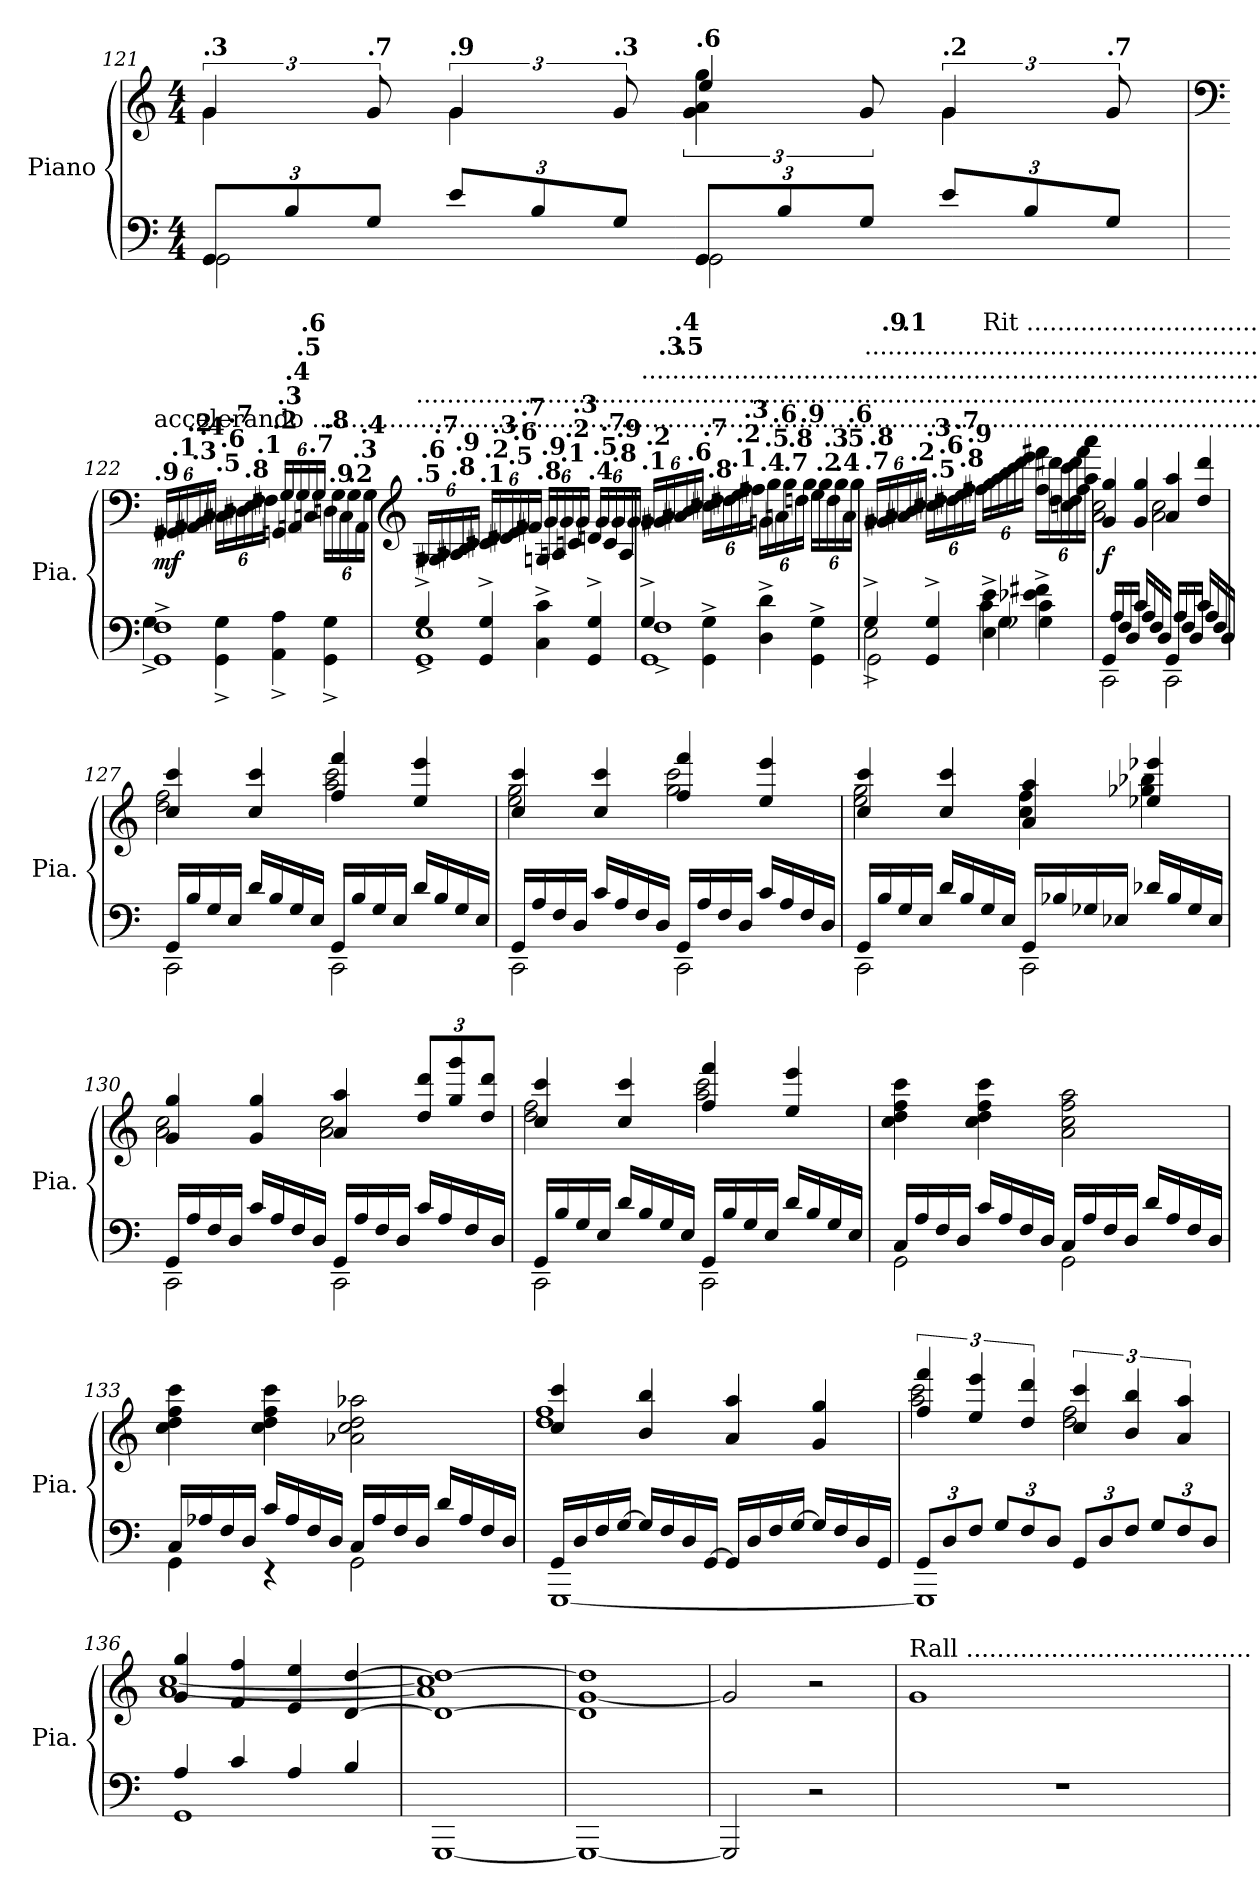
**kern	**kern	**dynam
*part1	*part1	*part1
*staff2	*staff1	*staff1/2
*I"Piano	*	*
*I'Pia.	*	*
!!LO:LB:g=z
*clefF4	*clefG2	*
*k[]	*k[]	*
*M4/4	*M4/4	*
*MM98	*MM98	*
*Xbrackettup	*	*
=121	=121	=121
*^	*^	*
!	!	!LO:TX:a:B:t=.3	!	!
12GG/L	2GG\	6g/	4g\	.
12B/	.	.	.	.
*	*	*MM98	*	*
!	!	!LO:TX:a:B:t=.7	!	!
12G/J	.	12g/	.	.
*	*	*MM98	*	*
!	!	!LO:TX:a:B:t=.9	!	!
12e/L	.	6g/	4g\	.
12B/	.	.	.	.
*	*	*MM99	*	*
!	!	!LO:TX:a:B:t=.3	!	!
12G/J	.	12g/	.	.
*	*	*MM99	*	*
!	!	!LO:TX:a:B:t=.6	!	!
12GG/L	2GG\	6g\ 6a\ 6gg\	4ee/	.
12B/	.	.	.	.
*	*	*MM100	*	*
12G/J	.	12g/	.	.
*	*	*MM100	*	*
!	!	!LO:TX:a:B:t=.2	!	!
12e/L	.	6g/	4g\	.
12B/	.	.	.	.
*	*	*MM100	*	*
!	!	!LO:TX:a:B:t=.7	!	!
12G/J	.	12g/	.	.
*	*	*v	*v	*
!!LO:LB:g=z
=122	=122	=122	=122
*	*	*clefF4	*
*	*	*Xbrackettup	*
*	*	*MM100	*
!	!	!LO:TX:a:B:t=.9	!
!	!	!LO:TX:a:t=accelerando  ..................................................................................................................................................................................	!
!	!	!	!LO:DY:b
1GG^ 1F^	4G^\	24GG/LL	mf
*	*	*MM101	*
.	.	24GG#X/	.
*	*	*MM101	*
!	!	!LO:TX:a:B:t=.1	!
.	.	24AA/	.
*	*	*MM101	*
!	!	!LO:TX:a:B:t=.2	!
.	.	24AA#X/	.
*	*	*MM101	*
!	!	!LO:TX:a:B:t=.3	!
.	.	24BB/	.
*	*	*MM101	*
!	!	!LO:TX:a:B:t=.4	!
.	.	24C/JJ	.
*	*	*MM101	*
!	!	!LO:TX:a:B:t=.5	!
.	4GG\^ 4G\^	24C#X\LL	.
*	*	*MM101	*
!	!	!LO:TX:a:B:t=.6	!
.	.	24D\	.
*	*	*MM101	*
!	!	!LO:TX:a:B:t=.7	!
.	.	24D#X\	.
*	*	*MM101	*
!	!	!LO:TX:a:B:t=.8	!
.	.	24E\	.
*	*	*MM102	*
.	.	24F\	.
*	*	*MM102	*
!	!	!LO:TX:a:B:t=.1	!
.	.	24F#X\JJ	.
*	*	*MM102	*
!	!	!LO:TX:a:B:t=.2	!
.	4AA\^ 4A\^	24GGn/LL	.
*	*	*MM102	*
!	!	!LO:TX:a:B:t=.3	!
.	.	24G/	.
*	*	*MM102	*
!	!	!LO:TX:a:B:t=.4	!
.	.	24AAn/	.
*	*	*MM102	*
!	!	!LO:TX:a:B:t=.5	!
.	.	24G/	.
*	*	*MM102	*
!	!	!LO:TX:a:B:t=.6	!
.	.	24Cn/	.
*	*	*MM102	*
!	!	!LO:TX:a:B:t=.7	!
.	.	24G/JJ	.
*	*	*MM102	*
!	!	!LO:TX:a:B:t=.8	!
.	4GG\^ 4G\^	24Dn\LL	.
*	*	*MM102	*
!	!	!LO:TX:a:B:t=.9	!
.	.	24G\	.
*	*	*MM103	*
.	.	24C\	.
*	*	*MM103	*
!	!	!LO:TX:a:B:t=.2	!
.	.	24G\	.
*	*	*MM103	*
!	!	!LO:TX:a:B:t=.3	!
.	.	24AA\	.
*	*	*MM103	*
!	!	!LO:TX:a:B:t=.4	!
.	.	24G\JJ	.
*v	*v	*	*
!!LO:LB:g=z
=123	=123	=123
*	*clefG2	*
*	*MM103	*
*^	*	*
*	*^	*	*
!	!	!	!LO:TX:a:B:t=.5	!
!	!	!	!LO:TX:a:t=.......................................................................................................................................................................................................	!
4G^/	1E^	1GG	24G/LL	.
*	*	*	*MM103	*
!	!	!	!LO:TX:a:B:t=.6	!
.	.	.	24G#X/	.
*	*	*	*MM103	*
!	!	!	!LO:TX:a:B:t=.7	!
.	.	.	24A/	.
*	*	*	*MM103	*
!	!	!	!LO:TX:a:B:t=.8	!
.	.	.	24A#X/	.
*	*	*	*MM103	*
!	!	!	!LO:TX:a:B:t=.9	!
.	.	.	24B/	.
*	*	*	*MM104	*
.	.	.	24c/JJ	.
*	*	*	*MM104	*
!	!	!	!LO:TX:a:B:t=.1	!
4GG/^ 4G/^	.	.	24c#X/LL	.
*	*	*	*MM104	*
!	!	!	!LO:TX:a:B:t=.2	!
.	.	.	24d/	.
*	*	*	*MM104	*
!	!	!	!LO:TX:a:B:t=.3	!
.	.	.	24d#X/	.
*	*	*	*MM104	*
!	!	!	!LO:TX:a:B:t=.5	!
.	.	.	24e/	.
*	*	*	*MM104	*
!	!	!	!LO:TX:a:B:t=.6	!
.	.	.	24f/	.
*	*	*	*MM104	*
!	!	!	!LO:TX:a:B:t=.7	!
.	.	.	24f#X/JJ	.
*	*	*	*MM104	*
!	!	!	!LO:TX:a:B:t=.8	!
4C\^ 4c\^	.	.	24Gn/LL	.
*	*	*	*MM104	*
!	!	!	!LO:TX:a:B:t=.9	!
.	.	.	24g/	.
*	*	*	*MM105	*
.	.	.	24An/	.
*	*	*	*MM105	*
!	!	!	!LO:TX:a:B:t=.1	!
.	.	.	24g/	.
*	*	*	*MM105	*
!	!	!	!LO:TX:a:B:t=.2	!
.	.	.	24cn/	.
*	*	*	*MM105	*
!	!	!	!LO:TX:a:B:t=.3	!
.	.	.	24g/JJ	.
*	*	*	*MM105	*
!	!	!	!LO:TX:a:B:t=.4	!
4GG/^ 4G/^	.	.	24dn/LL	.
*	*	*	*MM105	*
!	!	!	!LO:TX:a:B:t=.5	!
.	.	.	24g/	.
*	*	*	*MM105	*
!	!	!	!LO:TX:a:B:t=.7	!
.	.	.	24c/	.
*	*	*	*MM105	*
!	!	!	!LO:TX:a:B:t=.8	!
.	.	.	24g/	.
*	*	*	*MM105	*
!	!	!	!LO:TX:a:B:t=.9	!
.	.	.	24A/	.
*	*	*	*MM106	*
.	.	.	24g/JJ	.
!!LO:LB:g=z
=124	=124	=124	=124	=124
*	*	*	*MM106	*
!	!	!	!LO:TX:a:B:t=.1	!
!	!	!	!LO:TX:a:t=...........................................................................................................................................................................................................	!
4G^/	1F^	1GG	24g/LL	.
*	*	*	*MM106	*
!	!	!	!LO:TX:a:B:t=.2	!
.	.	.	24g#X/	.
*	*	*	*MM106	*
!	!	!	!LO:TX:a:B:t=.3	!
.	.	.	24a/	.
*	*	*	*MM106	*
!	!	!	!LO:TX:a:B:t=.4	!
.	.	.	24a#X/	.
*	*	*	*MM106	*
!	!	!	!LO:TX:a:B:t=.5	!
.	.	.	24b/	.
*	*	*	*MM106	*
!	!	!	!LO:TX:a:B:t=.6	!
.	.	.	24cc/JJ	.
*	*	*	*MM106	*
!	!	!	!LO:TX:a:B:t=.7	!
4GG\^ 4G\^	.	.	24cc#X\LL	.
*	*	*	*MM106	*
!	!	!	!LO:TX:a:B:t=.8	!
.	.	.	24dd\	.
*	*	*	*MM107	*
.	.	.	24dd#X\	.
*	*	*	*MM107	*
!	!	!	!LO:TX:a:B:t=.1	!
.	.	.	24ee\	.
*	*	*	*MM107	*
!	!	!	!LO:TX:a:B:t=.2	!
.	.	.	24ff\	.
*	*	*	*MM107	*
!	!	!	!LO:TX:a:B:t=.3	!
.	.	.	24ff#X\JJ	.
*	*	*	*MM107	*
!	!	!	!LO:TX:a:B:t=.4	!
4D\^ 4d\^	.	.	24gn\LL	.
*	*	*	*MM107	*
!	!	!	!LO:TX:a:B:t=.5	!
.	.	.	24gg\	.
*	*	*	*MM107	*
!	!	!	!LO:TX:a:B:t=.6	!
.	.	.	24an\	.
*	*	*	*MM107	*
!	!	!	!LO:TX:a:B:t=.7	!
.	.	.	24gg\	.
*	*	*	*MM107	*
!	!	!	!LO:TX:a:B:t=.8	!
.	.	.	24ddn\	.
*	*	*	*MM107	*
!	!	!	!LO:TX:a:B:t=.9	!
.	.	.	24gg\JJ	.
*	*	*	*MM108	*
4GG\^ 4G\^	.	.	24ee\LL	.
*	*	*	*MM108	*
!	!	!	!LO:TX:a:B:t=.2	!
.	.	.	24gg\	.
*	*	*	*MM108	*
!	!	!	!LO:TX:a:B:t=.3	!
.	.	.	24dd\	.
*	*	*	*MM108	*
!	!	!	!LO:TX:a:B:t=.4	!
.	.	.	24gg\	.
*	*	*	*MM108	*
!	!	!	!LO:TX:a:B:t=.5	!
.	.	.	24a\	.
*	*	*	*MM108	*
!	!	!	!LO:TX:a:B:t=.6	!
.	.	.	24gg\JJ	.
!!LO:PB:g=z
=125	=125	=125	=125	=125
*	*	*	*MM108	*
!	!	!	!LO:TX:a:B:t=.7	!
!	!	!	!LO:TX:a:t=.............................................................................................................................	!
4G^/	2E^\	2GG\	24g/LL	.
*	*	*	*MM108	*
!	!	!	!LO:TX:a:B:t=.8	!
.	.	.	24g#X/	.
*	*	*	*MM108	*
!	!	!	!LO:TX:a:B:t=.9	!
.	.	.	24a/	.
*	*	*	*MM109	*
.	.	.	24a#X/	.
*	*	*	*MM109	*
!	!	!	!LO:TX:a:B:t=.1	!
.	.	.	24b/	.
*	*	*	*MM109	*
!	!	!	!LO:TX:a:B:t=.2	!
.	.	.	24cc/JJ	.
*	*	*	*MM109	*
!	!	!	!LO:TX:a:B:t=.3	!
4GG/^ 4G/^	.	.	24cc#X\LL	.
*	*	*	*MM109	*
!	!	!	!LO:TX:a:B:t=.5	!
.	.	.	24dd\	.
*	*	*	*MM109	*
!	!	!	!LO:TX:a:B:t=.6	!
.	.	.	24dd#X\	.
*	*	*	*MM109	*
!	!	!	!LO:TX:a:B:t=.7	!
.	.	.	24ee\	.
*	*	*	*MM109	*
!	!	!	!LO:TX:a:B:t=.8	!
.	.	.	24ff\	.
*	*	*	*MM109	*
!	!	!	!LO:TX:a:B:t=.9	!
.	.	.	24ff#X\JJ	.
*	*	*	*MM110	*
!	!	!	!LO:TX:a:t=Rit ..........................................................................................	!
4E\^ 4e\^	4c\	4G\	24gg\LL	.
*	*	*	*MM105	*
.	.	.	24aa\	.
*	*	*	*MM100	*
.	.	.	24bb\	.
*	*	*	*MM95	*
.	.	.	24ccc\	.
*	*	*	*MM90	*
.	.	.	24ddd\	.
*	*	*	*MM85	*
.	.	.	24eee\JJ	.
*	*	*	*MM80	*
4e-X\^ 4f#X\^	4c\	4G-X\	24ff#\ 24fff#X\LL	.
*	*	*	*MM75	*
.	.	.	24dd#\ 24ddd#X\	.
*	*	*	*MM70	*
.	.	.	24ccn\ 24ccc\	.
*	*	*	*MM65	*
.	.	.	24dd#\ 24ddd#\	.
*	*	*	*MM60	*
.	.	.	24ff#\ 24fff#\	.
*	*	*	*MM55	*
.	.	.	24aa\ 24aaa\JJ	.
*v	*v	*v	*	*
!!LO:LB:g=z
=126	=126	=126
*	*MM110	*
*^	*^	*
!	!	!	!	!LO:DY:b
16GG/LL	2CC\	4g/ 4gg/	2a\ 2cc\	f
16A/	.	.	.	.
16F/	.	.	.	.
16D/JJ	.	.	.	.
16c/LL	.	4g/ 4gg/	.	.
16A/	.	.	.	.
16F/	.	.	.	.
16D/JJ	.	.	.	.
16GG/LL	2CC\	4a/ 4aa/	2a\ 2cc\	.
16A/	.	.	.	.
16F/	.	.	.	.
16D/JJ	.	.	.	.
16c/LL	.	4dd/ 4ddd/	.	.
16A/	.	.	.	.
16F/	.	.	.	.
16D/JJ	.	.	.	.
=127	=127	=127	=127	=127
16GG/LL	2CC\	4cc/ 4ccc/	2dd\ 2ff\	.
16B/	.	.	.	.
16G/	.	.	.	.
16E/JJ	.	.	.	.
16d/LL	.	4cc/ 4ccc/	.	.
16B/	.	.	.	.
16G/	.	.	.	.
16E/JJ	.	.	.	.
16GG/LL	2CC\	4ff/ 4fff/	2aa\ 2ccc\	.
16B/	.	.	.	.
16G/	.	.	.	.
16E/JJ	.	.	.	.
16d/LL	.	4ee/ 4eee/	.	.
16B/	.	.	.	.
16G/	.	.	.	.
16E/JJ	.	.	.	.
!!LO:LB:g=z	!!
=128	=128	=128	=128	=128
16GG/LL	2CC\	4cc/ 4ccc/	2ee\ 2gg\	.
16A/	.	.	.	.
16F/	.	.	.	.
16D/JJ	.	.	.	.
16c/LL	.	4cc/ 4ccc/	.	.
16A/	.	.	.	.
16F/	.	.	.	.
16D/JJ	.	.	.	.
16GG/LL	2CC\	4ff/ 4fff/	2gg\ 2ccc\	.
16A/	.	.	.	.
16F/	.	.	.	.
16D/JJ	.	.	.	.
16c/LL	.	4ee/ 4eee/	.	.
16A/	.	.	.	.
16F/	.	.	.	.
16D/JJ	.	.	.	.
=129	=129	=129	=129	=129
16GG/LL	2CC\	4cc/ 4ccc/	2ee\ 2gg\	.
16B/	.	.	.	.
16G/	.	.	.	.
16E/JJ	.	.	.	.
16d/LL	.	4cc/ 4ccc/	.	.
16B/	.	.	.	.
16G/	.	.	.	.
16E/JJ	.	.	.	.
16GG/LL	2CC\	4a/ 4aa/	4cc\ 4ff\	.
16B-X/	.	.	.	.
16G-X/	.	.	.	.
16E-X/JJ	.	.	.	.
16d-X/LL	.	4ee-X/ 4eee-X/	4gg-X\ 4bb-X\	.
16B-/	.	.	.	.
16G-/	.	.	.	.
16E-/JJ	.	.	.	.
!!LO:LB:g=z	!!
=130	=130	=130	=130	=130
16GG/LL	2CC\	4g/ 4gg/	2a\ 2cc\	.
16A/	.	.	.	.
16F/	.	.	.	.
16D/JJ	.	.	.	.
16c/LL	.	4g/ 4gg/	.	.
16A/	.	.	.	.
16F/	.	.	.	.
16D/JJ	.	.	.	.
16GG/LL	2CC\	4a/ 4aa/	2a\ 2cc\	.
16A/	.	.	.	.
16F/	.	.	.	.
16D/JJ	.	.	.	.
16c/LL	.	12dd/ 12ddd/L	.	.
16A/	.	.	.	.
.	.	12gg/ 12ggg/	.	.
16F/	.	.	.	.
.	.	12dd/ 12ddd/J	.	.
16D/JJ	.	.	.	.
=131	=131	=131	=131	=131
16GG/LL	2CC\	4cc/ 4ccc/	2dd\ 2ff\	.
16B/	.	.	.	.
16G/	.	.	.	.
16E/JJ	.	.	.	.
16d/LL	.	4cc/ 4ccc/	.	.
16B/	.	.	.	.
16G/	.	.	.	.
16E/JJ	.	.	.	.
16GG/LL	2CC\	4ff/ 4fff/	2aa\ 2ccc\	.
16B/	.	.	.	.
16G/	.	.	.	.
16E/JJ	.	.	.	.
16d/LL	.	4ee/ 4eee/	.	.
16B/	.	.	.	.
16G/	.	.	.	.
16E/JJ	.	.	.	.
*	*	*v	*v	*
!!LO:LB:g=z
=132	=132	=132	=132
16C/LL	2GG\	4cc\ 4dd\ 4ff\ 4ccc\	.
16A/	.	.	.
16F/	.	.	.
16D/JJ	.	.	.
16c/LL	.	4cc\ 4dd\ 4ff\ 4ccc\	.
16A/	.	.	.
16F/	.	.	.
16D/JJ	.	.	.
16C/LL	2GG\	2a\ 2cc\ 2ff\ 2aa\	.
16A/	.	.	.
16F/	.	.	.
16D/JJ	.	.	.
16d/LL	.	.	.
16A/	.	.	.
16F/	.	.	.
16D/JJ	.	.	.
=133	=133	=133	=133
16C/LL	4GG\	4cc\ 4dd\ 4ff\ 4ccc\	.
16A-X/	.	.	.
16F/	.	.	.
16D/JJ	.	.	.
16c/LL	4r	4cc\ 4dd\ 4ff\ 4ccc\	.
16A-/	.	.	.
16F/	.	.	.
16D/JJ	.	.	.
16C/LL	2GG\	2a-X\ 2cc\ 2dd\ 2aa-X\	.
16A-/	.	.	.
16F/	.	.	.
16D/JJ	.	.	.
16d/LL	.	.	.
16A-/	.	.	.
16F/	.	.	.
16D/JJ	.	.	.
!!LO:LB:g=z
=134	=134	=134	=134
*	*	*^	*
16GG/LL	[1GGG	4cc/ 4ccc/	1dd 1ff	.
16D/	.	.	.	.
16F/	.	.	.	.
[16G/JJ	.	.	.	.
16G/LL]	.	4b/ 4bb/	.	.
16F/	.	.	.	.
16D/	.	.	.	.
[16GG/JJ	.	.	.	.
16GG/LL]	.	4a/ 4aa/	.	.
16D/	.	.	.	.
16F/	.	.	.	.
[16G/JJ	.	.	.	.
16G/LL]	.	4g/ 4gg/	.	.
16F/	.	.	.	.
16D/	.	.	.	.
16GG/JJ	.	.	.	.
=135	=135	=135	=135	=135
*	*	*brackettup	*	*
12GG/L	1GGG]	6ff/ 6fff/	2aa\ 2ccc\	.
12D/	.	.	.	.
12F/J	.	6ee/ 6eee/	.	.
12G/L	.	.	.	.
12F/	.	6dd/ 6ddd/	.	.
12D/J	.	.	.	.
12GG/L	.	6cc/ 6ccc/	2dd\ 2ff\	.
12D/	.	.	.	.
12F/J	.	6b/ 6bb/	.	.
12G/L	.	.	.	.
12F/	.	6a/ 6aa/	.	.
12D/J	.	.	.	.
=136	=136	=136	=136	=136
1GG	4A/	4g/ 4gg/	[1a [1cc	.
.	4c/	4f/ 4ff/	.	.
.	4A/	4e/ 4ee/	.	.
.	4B/	[4d/ [4dd/	.	.
*v	*v	*	*	*
=137	=137	=137	=137
[1GGG	1d_ 1dd_	1a] 1cc]	.
=138	=138	=138	=138
1GGG_	1d] 1dd]	[1g	.
*	*v	*v	*
=139	=139	=139
2GGG/]	2g/]	.
2r	2r	.
!!LO:PB:g=z
=140	=140	=140
*	*MM110	*
!	!LO:TX:a:t=Rall .....................................	!
1r	1g	.
=	=	=
*-	*-	*-
